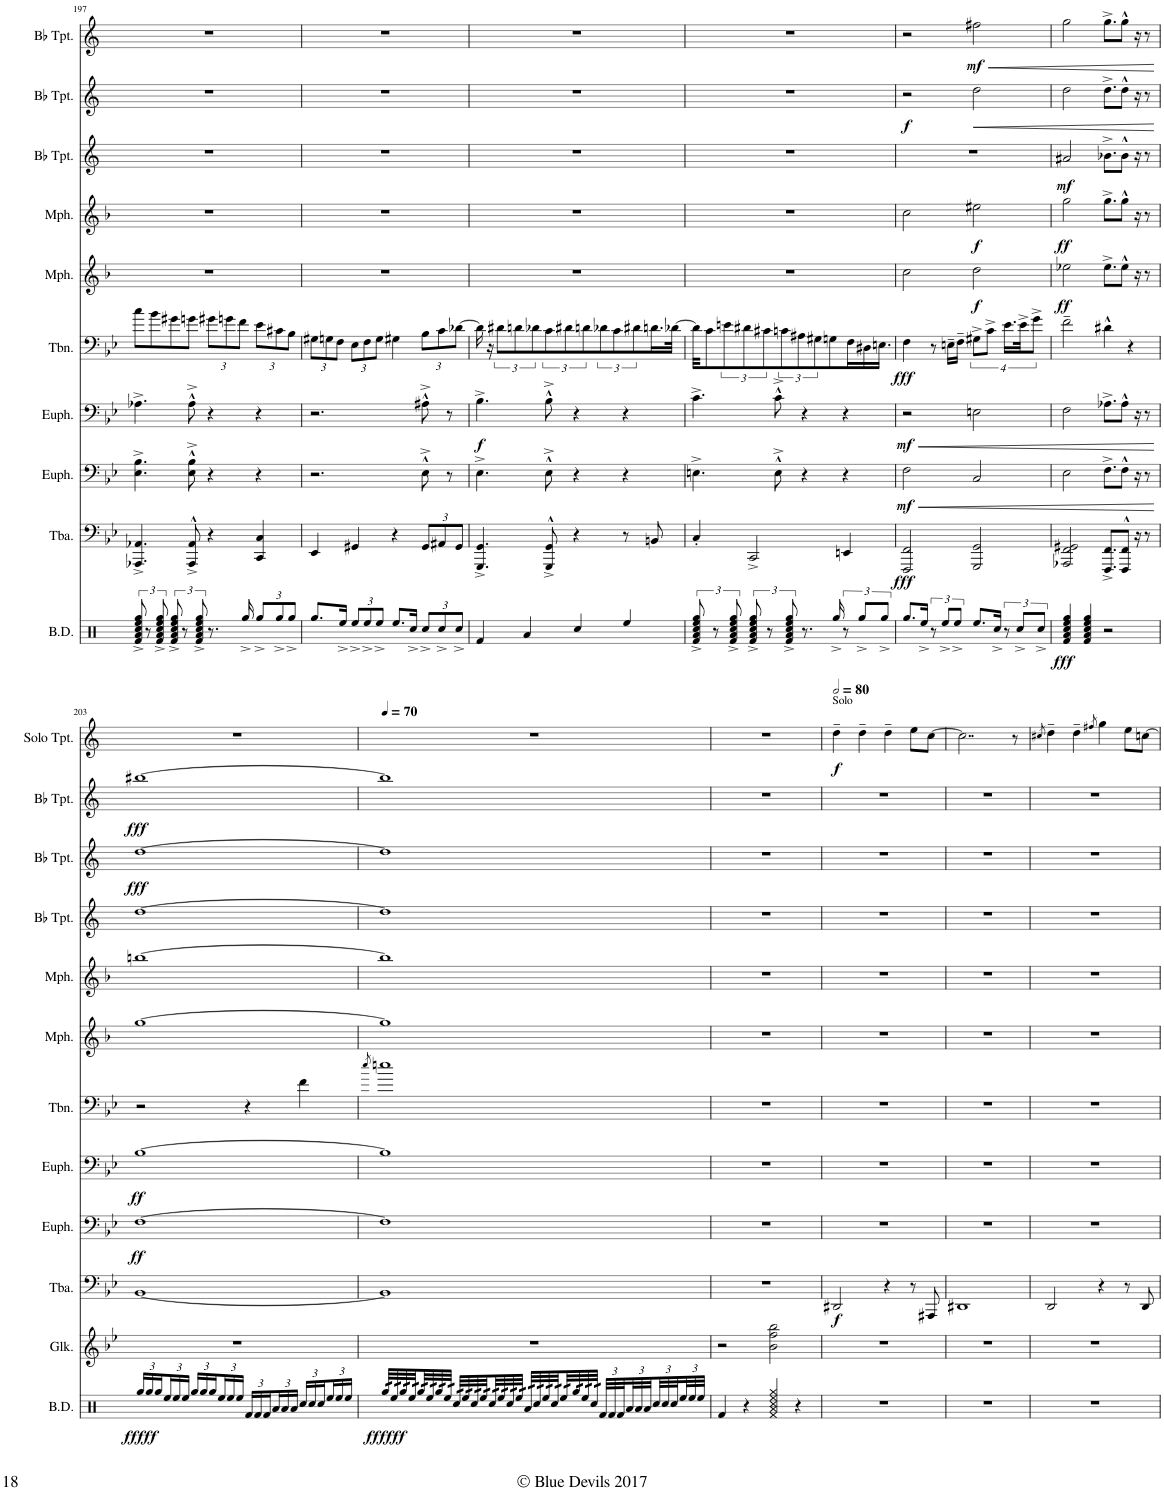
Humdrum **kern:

**kern	**kern	**dynam	**kern	**dynam	**kern	**dynam	**kern	**dynam	**kern	**dynam	**kern	**dynam	**kern	**dynam	**kern	**dynam	**kern	**dynam	**kern	**dynam
*part11	*part10	*part10	*part9	*part9	*part8	*part8	*part7	*part7	*part6	*part6	*part5	*part5	*part4	*part4	*part3	*part3	*part2	*part2	*part1	*part1
*staff11	*staff10	*staff10	*staff9	*staff9	*staff8	*staff8	*staff7	*staff7	*staff6	*staff6	*staff5	*staff5	*staff4	*staff4	*staff3	*staff3	*staff2	*staff2	*staff1	*staff1
*I"Glockenspiel	*I"Tuba 1	*	*I"Euphonium	*	*I"Euphonium 1	*	*I"Trombone 1	*	*I"Mellophone 2	*	*I"Mellophone 1	*	*I"Bb Trumpet 3	*	*I"Bb Trumpet 2	*	*I"Bb Trumpet 1	*	*I"Solo Bb Trumpet	*
*I'Glk.	*I'Tba.	*	*I'Euph.	*	*I'Euph.	*	*I'Tbn.	*	*I'Mph.	*	*I'Mph.	*	*I'Bb Tpt.	*	*I'Bb Tpt.	*	*I'Bb Tpt.	*	*I'Solo Tpt.	*
!!LO:PB:g=z
*clefG2	*clefF4	*	*clefF4	*	*clefF4	*	*clefF4	*	*clefG2	*	*clefG2	*	*clefG2	*	*clefG2	*	*clefG2	*	*clefG2	*
*Trd-14c-24	*	*	*	*	*	*	*	*	*Trd4c7	*	*Trd4c7	*	*Trd1c2	*	*Trd1c2	*	*Trd1c2	*	*Trd1c2	*
*k[b-e-]	*k[b-e-]	*	*k[b-e-]	*	*k[b-e-]	*	*k[b-e-]	*	*k[b-]	*	*k[b-]	*	*k[]	*	*k[]	*	*k[]	*	*k[]	*
*M4/4	*M4/4	*	*M4/4	*	*M4/4	*	*M4/4	*	*M4/4	*	*M4/4	*	*M4/4	*	*M4/4	*	*M4/4	*	*M4/4	*
=197	=197	=197	=197	=197	=197	=197	=197	=197	=197	=197	=197	=197	=197	=197	=197	=197	=197	=197	=197	=197
1r	4.AAA-X/^ 4.AA-X/^	.	4.E-\^ 4.B-\^	.	4.A-X^\	.	8cc\L	.	1r	.	1r	.	1r	.	1r	.	1r	.	1r	.
.	.	.	.	.	.	.	8b-\	.	.	.	.	.	.	.	.	.	.	.	.	.
.	.	.	.	.	.	.	8g#X\	.	.	.	.	.	.	.	.	.	.	.	.	.
.	8AAA-/^^^ 8AA-/^^^	.	8E-\^^^ 8B-\^^^	.	8A-^^^\	.	8gn\J	.	.	.	.	.	.	.	.	.	.	.	.	.
*	*	*	*	*	*	*	*Xbrackettup	*	*	*	*	*	*	*	*	*	*	*	*	*
.	4r	.	4r	.	4r	.	12g#X\L	.	.	.	.	.	.	.	.	.	.	.	.	.
.	.	.	.	.	.	.	12gn\	.	.	.	.	.	.	.	.	.	.	.	.	.
.	.	.	.	.	.	.	12f\J	.	.	.	.	.	.	.	.	.	.	.	.	.
.	4CC/ 4C/	.	4r	.	4r	.	12e-\L	.	.	.	.	.	.	.	.	.	.	.	.	.
.	.	.	.	.	.	.	12c#X\	.	.	.	.	.	.	.	.	.	.	.	.	.
.	.	.	.	.	.	.	12B-\J	.	.	.	.	.	.	.	.	.	.	.	.	.
=198	=198	=198	=198	=198	=198	=198	=198	=198	=198	=198	=198	=198	=198	=198	=198	=198	=198	=198	=198	=198
1r	4EE-/	.	2.r	.	2.r	.	12G#X\L	.	1r	.	1r	.	1r	.	1r	.	1r	.	1r	.
.	.	.	.	.	.	.	12Gn\	.	.	.	.	.	.	.	.	.	.	.	.	.
.	.	.	.	.	.	.	12F\J	.	.	.	.	.	.	.	.	.	.	.	.	.
.	4GG#X/	.	.	.	.	.	12E-\L	.	.	.	.	.	.	.	.	.	.	.	.	.
.	.	.	.	.	.	.	12F\	.	.	.	.	.	.	.	.	.	.	.	.	.
.	.	.	.	.	.	.	12G\J	.	.	.	.	.	.	.	.	.	.	.	.	.
.	4r	.	.	.	.	.	4G#X\	.	.	.	.	.	.	.	.	.	.	.	.	.
*	*Xbrackettup	*	*	*	*	*	*	*	*	*	*	*	*	*	*	*	*	*	*	*
.	12GG#/L	.	8E-^^^\	.	8A#X^^^\	.	12B-\L	.	.	.	.	.	.	.	.	.	.	.	.	.
.	12AA#X/	.	.	.	.	.	12c\	.	.	.	.	.	.	.	.	.	.	.	.	.
.	.	.	8r	.	8r	.	.	.	.	.	.	.	.	.	.	.	.	.	.	.
.	12GG#/J	.	.	.	.	.	[12d-X\J	.	.	.	.	.	.	.	.	.	.	.	.	.
=199	=199	=199	=199	=199	=199	=199	=199	=199	=199	=199	=199	=199	=199	=199	=199	=199	=199	=199	=199	=199
!	!	!	!	!	!	!LO:DY:b	!	!	!	!	!	!	!	!	!	!	!	!	!	!
1r	4.GGG/^ 4.GG/^	.	4.E-^\	.	4.B-^\	f	16d-\]	.	1r	.	1r	.	1r	.	1r	.	1r	.	1r	.
.	.	.	.	.	.	.	16r	.	.	.	.	.	.	.	.	.	.	.	.	.
*	*	*	*	*	*	*	*brackettup	*	*	*	*	*	*	*	*	*	*	*	*	*
.	.	.	.	.	.	.	12d#X\L	.	.	.	.	.	.	.	.	.	.	.	.	.
.	.	.	.	.	.	.	12dn\	.	.	.	.	.	.	.	.	.	.	.	.	.
.	.	.	.	.	.	.	12d-X\	.	.	.	.	.	.	.	.	.	.	.	.	.
.	8GGG/^^^ 8GG/^^^	.	8E-^^^\	.	8B-^^^\	.	12c\	.	.	.	.	.	.	.	.	.	.	.	.	.
.	.	.	.	.	.	.	12d#X\	.	.	.	.	.	.	.	.	.	.	.	.	.
.	4r	.	4r	.	4r	.	.	.	.	.	.	.	.	.	.	.	.	.	.	.
.	.	.	.	.	.	.	12dn\	.	.	.	.	.	.	.	.	.	.	.	.	.
.	.	.	.	.	.	.	12d-X\	.	.	.	.	.	.	.	.	.	.	.	.	.
.	.	.	.	.	.	.	12c\	.	.	.	.	.	.	.	.	.	.	.	.	.
.	8r	.	4r	.	4r	.	.	.	.	.	.	.	.	.	.	.	.	.	.	.
.	.	.	.	.	.	.	12d#X\	.	.	.	.	.	.	.	.	.	.	.	.	.
.	8BBn/	.	.	.	.	.	16.dn\L	.	.	.	.	.	.	.	.	.	.	.	.	.
.	.	.	.	.	.	.	[32d-X\JJk	.	.	.	.	.	.	.	.	.	.	.	.	.
=200	=200	=200	=200	=200	=200	=200	=200	=200	=200	=200	=200	=200	=200	=200	=200	=200	=200	=200	=200	=200
1r	4C'/	.	4.En^\	.	4.c^\	.	32d-\KKL]	.	1r	.	1r	.	1r	.	1r	.	1r	.	1r	.
.	.	.	.	.	.	.	8c\	.	.	.	.	.	.	.	.	.	.	.	.	.
.	.	.	.	.	.	.	12en\	.	.	.	.	.	.	.	.	.	.	.	.	.
.	.	.	.	.	.	.	12d#X\	.	.	.	.	.	.	.	.	.	.	.	.	.
.	2CC^/	.	.	.	.	.	.	.	.	.	.	.	.	.	.	.	.	.	.	.
.	.	.	.	.	.	.	12c#X\	.	.	.	.	.	.	.	.	.	.	.	.	.
.	.	.	8E^^^\	.	8c^^^\	.	.	.	.	.	.	.	.	.	.	.	.	.	.	.
.	.	.	.	.	.	.	12cn\	.	.	.	.	.	.	.	.	.	.	.	.	.
.	.	.	.	.	.	.	12A#X\	.	.	.	.	.	.	.	.	.	.	.	.	.
.	.	.	4r	.	4r	.	.	.	.	.	.	.	.	.	.	.	.	.	.	.
.	.	.	.	.	.	.	12G#X\	.	.	.	.	.	.	.	.	.	.	.	.	.
.	.	.	.	.	.	.	8Gn\	.	.	.	.	.	.	.	.	.	.	.	.	.
.	4EEn/	.	4r	.	4r	.	.	.	.	.	.	.	.	.	.	.	.	.	.	.
.	.	.	.	.	.	.	16F\L	.	.	.	.	.	.	.	.	.	.	.	.	.
.	.	.	.	.	.	.	16D#X\	.	.	.	.	.	.	.	.	.	.	.	.	.
.	.	.	.	.	.	.	16.En\JJ	.	.	.	.	.	.	.	.	.	.	.	.	.
=201	=201	=201	=201	=201	=201	=201	=201	=201	=201	=201	=201	=201	=201	=201	=201	=201	=201	=201	=201	=201
!	!	!LO:DY:b	!	!LO:HP:b	!	!LO:HP:b	!	!	!	!	!	!	!	!	!	!	!	!	!	!
!	!	!	!	!LO:DY:n=1:b	!	!LO:DY:n=1:b	!	!LO:DY:b	!	!	!	!	!	!	!	!LO:DY:b	!	!	!	!
1r	2FFF/ 2FF/	fff	2F\	< mf	2r	< mf	4F\	fff	2cc\	.	2cc\	.	1r	.	2r	f	2r	.	1r	.
.	.	.	.	.	.	.	8r	.	.	.	.	.	.	.	.	.	.	.	.	.
.	.	.	.	.	.	.	16En~\LL	.	.	.	.	.	.	.	.	.	.	.	.	.
.	.	.	.	.	.	.	16F~\JJ	.	.	.	.	.	.	.	.	.	.	.	.	.
!	!	!	!	!	!	!	!	!	!	!LO:DY:b	!	!LO:DY:b	!	!	!	!LO:HP:b	!	!LO:HP:b	!	!
!	!	!	!	!	!	!	!	!	!	!	!	!	!	!	!	!	!	!LO:DY:n=1:b	!	!
.	2GGG/ 2GG/	.	2C/	.	2En\	.	8G#X^\L	.	2dd\	f	2ee#X\	f	.	.	2dd\	<	2ff#X\	< mf	.	.
.	.	.	.	.	.	.	8c^\J	.	.	.	.	.	.	.	.	.	.	.	.	.
.	.	.	.	.	.	.	16.e-\LL	.	.	.	.	.	.	.	.	.	.	.	.	.
.	.	.	.	.	.	.	32e-^\JK	.	.	.	.	.	.	.	.	.	.	.	.	.
.	.	.	.	.	.	.	8g^\J	.	.	.	.	.	.	.	.	.	.	.	.	.
=202	=202	=202	=202	=202	=202	=202	=202	=202	=202	=202	=202	=202	=202	=202	=202	=202	=202	=202	=202	=202
!	!	!	!	!	!	!	!	!	!	!LO:DY:b	!	!LO:DY:b	!	!LO:DY:b	!	!	!	!	!	!
1r	2AAA-X/ 2FF/ 2GG#X/	.	2E-\	.	2F\	.	2f~\	.	2ee-X\	ff	2gg\	ff	2a#X/	mf	2dd\	.	2gg\	.	1r	.
.	8.FFF/^ 8.FF/^L	.	8.F^\L	.	8.A-X^\L	.	4d#X^^\	.	8.ee-^\L	.	8.gg^\L	.	8.b-X^\L	.	8.dd^\L	.	8.gg^\L	.	.	.
.	8FFF/^^ 8FF/^^J	.	8F^^\J	.	8A-^^\J	.	.	.	8ee-^^\J	.	8gg^^\J	.	8b-^^\J	.	8dd^^\J	.	8gg^^\J	.	.	.
.	.	.	.	.	.	.	4r	.	.	.	.	.	.	.	.	.	.	.	.	.
.	16r	.	16r	.	16r	.	.	.	16r	.	16r	.	16r	.	16r	.	16r	.	.	.
.	8r	.	8r	.	8r	.	.	.	8r	.	8r	.	8r	.	8r	.	8r	.	.	.
.	.	.	.	[	.	[	.	.	.	.	.	.	.	.	.	[	.	[	.	.
!!LO:LB:g=z
=203	=203	=203	=203	=203	=203	=203	=203	=203	=203	=203	=203	=203	=203	=203	=203	=203	=203	=203	=203	=203
!	!	!	!	!LO:DY:b	!	!LO:DY:b	!	!	!	!	!	!	!	!	!	!LO:DY:b	!	!LO:DY:b	!	!
1r	[1BB-	.	[1F	ff	[1B-	ff	2r	.	[1gg	.	[1bbn	.	[1dd	.	[1dd	fff	[1bb#X	fff	1r	.
.	.	.	.	.	.	.	4r	.	.	.	.	.	.	.	.	.	.	.	.	.
.	.	.	.	.	.	.	4f\	.	.	.	.	.	.	.	.	.	.	.	.	.
=204	=204	=204	=204	=204	=204	=204	=204	=204	=204	=204	=204	=204	=204	=204	=204	=204	=204	=204	=204	=204
*	*	*	*	*	*	*	*	*	*	*	*	*	*	*	*	*	*	*	*MM70	*
.	.	.	.	.	.	.	8qee-/	.	.	.	.	.	.	.	.	.	.	.	.	.
1r	1BB-]	.	1F]	.	1B-]	.	1een	.	1gg]	.	1bb]	.	1dd]	.	1dd]	.	1bb#]	.	1r	.
=205	=205	=205	=205	=205	=205	=205	=205	=205	=205	=205	=205	=205	=205	=205	=205	=205	=205	=205	=205	=205
2r	1r	.	1r	.	1r	.	1r	.	1r	.	1r	.	1r	.	1r	.	1r	.	1r	.
2b-\ 2ff\ 2bb-\	.	.	.	.	.	.	.	.	.	.	.	.	.	.	.	.	.	.	.	.
=206	=206	=206	=206	=206	=206	=206	=206	=206	=206	=206	=206	=206	=206	=206	=206	=206	=206	=206	=206	=206
*	*	*	*	*	*	*	*	*	*	*	*	*	*	*	*	*	*	*	*MM160	*
!	!	!	!	!	!	!	!	!	!	!	!	!	!	!	!	!	!	!	!LO:TX:a:t=Solo	!
!	!	!LO:DY:b	!	!	!	!	!	!	!	!	!	!	!	!	!	!	!	!	!	!LO:DY:b
1r	2DD#X/	f	1r	.	1r	.	1r	.	1r	.	1r	.	1r	.	1r	.	1r	.	4dd~\	f
.	.	.	.	.	.	.	.	.	.	.	.	.	.	.	.	.	.	.	4dd~\	.
.	4r	.	.	.	.	.	.	.	.	.	.	.	.	.	.	.	.	.	4dd~\	.
.	8r	.	.	.	.	.	.	.	.	.	.	.	.	.	.	.	.	.	8ee\L	.
.	8AAA#X/	.	.	.	.	.	.	.	.	.	.	.	.	.	.	.	.	.	[8cc\J	.
=207	=207	=207	=207	=207	=207	=207	=207	=207	=207	=207	=207	=207	=207	=207	=207	=207	=207	=207	=207	=207
1r	1DD#X	.	1r	.	1r	.	1r	.	1r	.	1r	.	1r	.	1r	.	1r	.	2..cc\]	.
.	.	.	.	.	.	.	.	.	.	.	.	.	.	.	.	.	.	.	8r	.
=208	=208	=208	=208	=208	=208	=208	=208	=208	=208	=208	=208	=208	=208	=208	=208	=208	=208	=208	=208	=208
.	.	.	.	.	.	.	.	.	.	.	.	.	.	.	.	.	.	.	8qcc#X/	.
1r	2DD/	.	1r	.	1r	.	1r	.	1r	.	1r	.	1r	.	1r	.	1r	.	4dd~\	.
.	.	.	.	.	.	.	.	.	.	.	.	.	.	.	.	.	.	.	4dd~\	.
.	.	.	.	.	.	.	.	.	.	.	.	.	.	.	.	.	.	.	8qff#X/	.
.	4r	.	.	.	.	.	.	.	.	.	.	.	.	.	.	.	.	.	4gg\	.
.	8r	.	.	.	.	.	.	.	.	.	.	.	.	.	.	.	.	.	8ee\L	.
.	8DD/	.	.	.	.	.	.	.	.	.	.	.	.	.	.	.	.	.	[8ccn\J	.
=	=	=	=	=	=	=	=	=	=	=	=	=	=	=	=	=	=	=	=	=
*-	*-	*-	*-	*-	*-	*-	*-	*-	*-	*-	*-	*-	*-	*-	*-	*-	*-	*-	*-	*-
